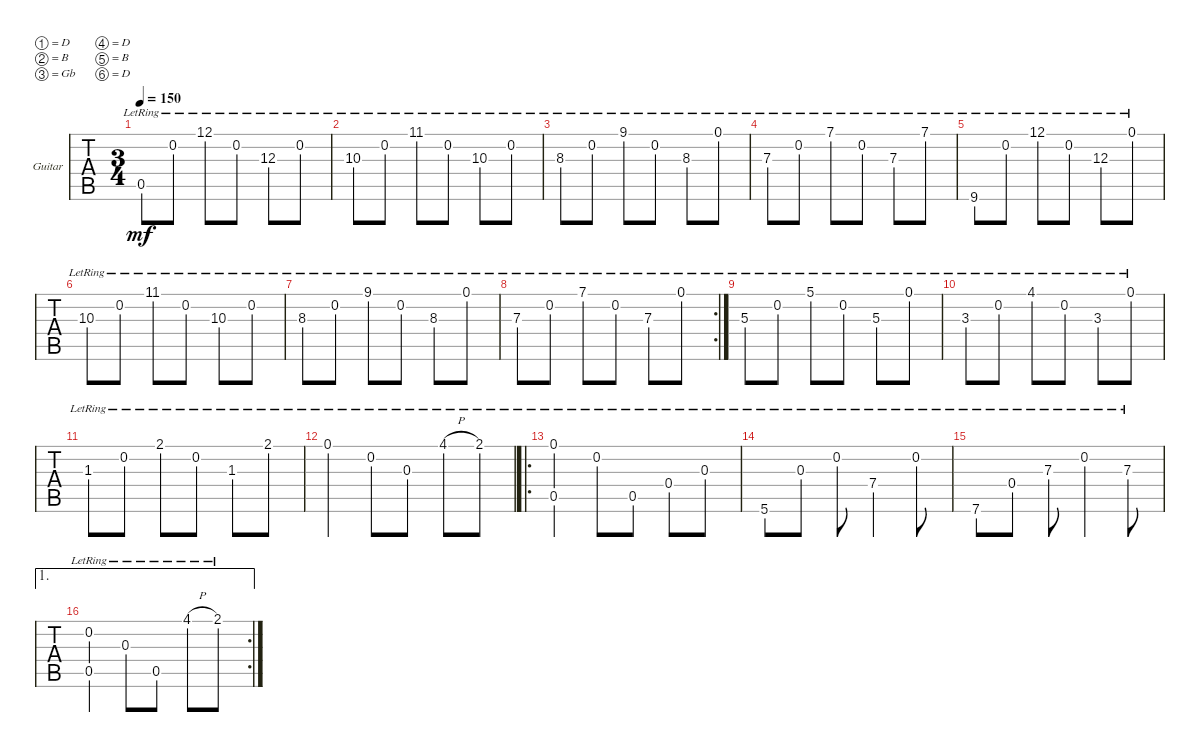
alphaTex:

\defaultSystemsLayout 4
\bracketExtendMode groupsimilarinstruments
\firstSystemTrackNameOrientation horizontal
\otherSystemsTrackNameOrientation horizontal
\track ("Guitar" "Guitar") {instrument electricguitarclean}
\staff {tabs}
\tuning (D4 B3 Gb3 D3 B2 D2)
\ts (3 4)
\tempo 150
\clef g2
\ks d
0.5{lr}.8{dy mf instrument electricguitarclean} 0.2{lr}.8 12.1{lr}.8 0.2{lr}.8 12.3{lr}.8 0.2{lr}.8 |
10.3{lr}.8 0.2{lr}.8 11.1{lr}.8 0.2{lr}.8 10.3{lr}.8 0.2{lr}.8 |
8.3{lr}.8 0.2{lr}.8 9.1{lr}.8 0.2{lr}.8 8.3{lr}.8 0.1{lr}.8 |
7.3{lr}.8 0.2{lr}.8 7.1{lr}.8 0.2{lr}.8 7.3{lr}.8 7.1{lr}.8 |
9.6{lr}.8 0.2{lr}.8 12.1{lr}.8 0.2{lr}.8 12.3{lr}.8 0.1{lr}.8 |
10.3{lr}.8 0.2{lr}.8 11.1{lr}.8 0.2{lr}.8 10.3{lr}.8 0.2{lr}.8 |
8.3{lr}.8 0.2{lr}.8 9.1{lr}.8 0.2{lr}.8 8.3{lr}.8 0.1{lr}.8 |
\rc 2
7.3{lr}.8 0.2{lr}.8 7.1{lr}.8 0.2{lr}.8 7.3{lr}.8 0.1{lr}.8 |
5.3{lr}.8 0.2{lr}.8 5.1{lr}.8 0.2{lr}.8 5.3{lr}.8 0.1{lr}.8 |
3.3{lr}.8 0.2{lr}.8 4.1{lr}.8 0.2{lr}.8 3.3{lr}.8 0.1{lr}.8 |
1.3{lr}.8 0.2{lr}.8 2.1{lr}.8 0.2{lr}.8 1.3{lr}.8 2.1{lr}.8 |
0.1{lr}.4 0.2{lr}.8 0.3{lr}.8 4.1{h lr}.8 2.1{lr}.8 |
\ro
(0.5{lr} 0.1{lr}).4 0.2{lr}.8 0.5{lr}.8 0.4{lr}.8 0.3{lr}.8 |
5.6{lr}.8 0.3{lr}.8 0.2{lr}.8 7.4{lr}.4 0.2{lr}.8 |
7.6{lr}.8 0.4{lr}.8 7.3{lr}.8 0.2{lr}.4 7.3{lr}.8 |
\ae 1
\rc 2
(0.2{lr} 0.5{lr}).4 0.3{lr}.8 0.5{lr}.8 4.1{h lr}.8 2.1{lr}.8
